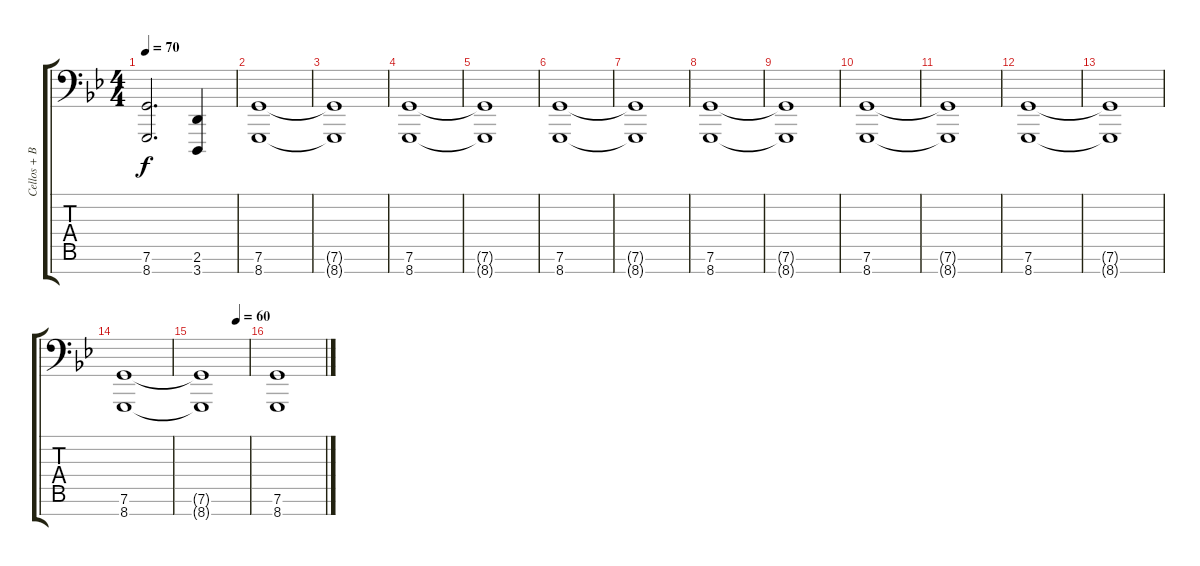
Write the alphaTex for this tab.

\track ("Cellos + Basses" "Cellos + B") {instrument stringensemble1}
\staff {score tabs}
\tuning (E4 B3 G3 D3 A2 C2 B0) {hide}
\ts (4 4)
\tempo 70
\clef f4
\ks gminor
(7.6 8.7).2{d dy f} (2.6 3.7).4 |
(7.6 8.7).1{volume 5} |
(7.6{t} 8.7{t}).1 |
(7.6 8.7).1{volume 13} |
(7.6{t} 8.7{t}).1{volume 4} |
(7.6 8.7).1{volume 12} |
(7.6{t} 8.7{t}).1 |
(7.6 8.7).1{volume 12} |
(7.6{t} 8.7{t}).1 |
(7.6 8.7).1{volume 12} |
(7.6{t} 8.7{t}).1 |
(7.6 8.7).1{volume 12} |
(7.6{t} 8.7{t}).1 |
(7.6 8.7).1{volume 12} |
\tempo (60 0.75)
(7.6{t} 8.7{t}).1 |
(7.6 8.7).1{volume 12}
